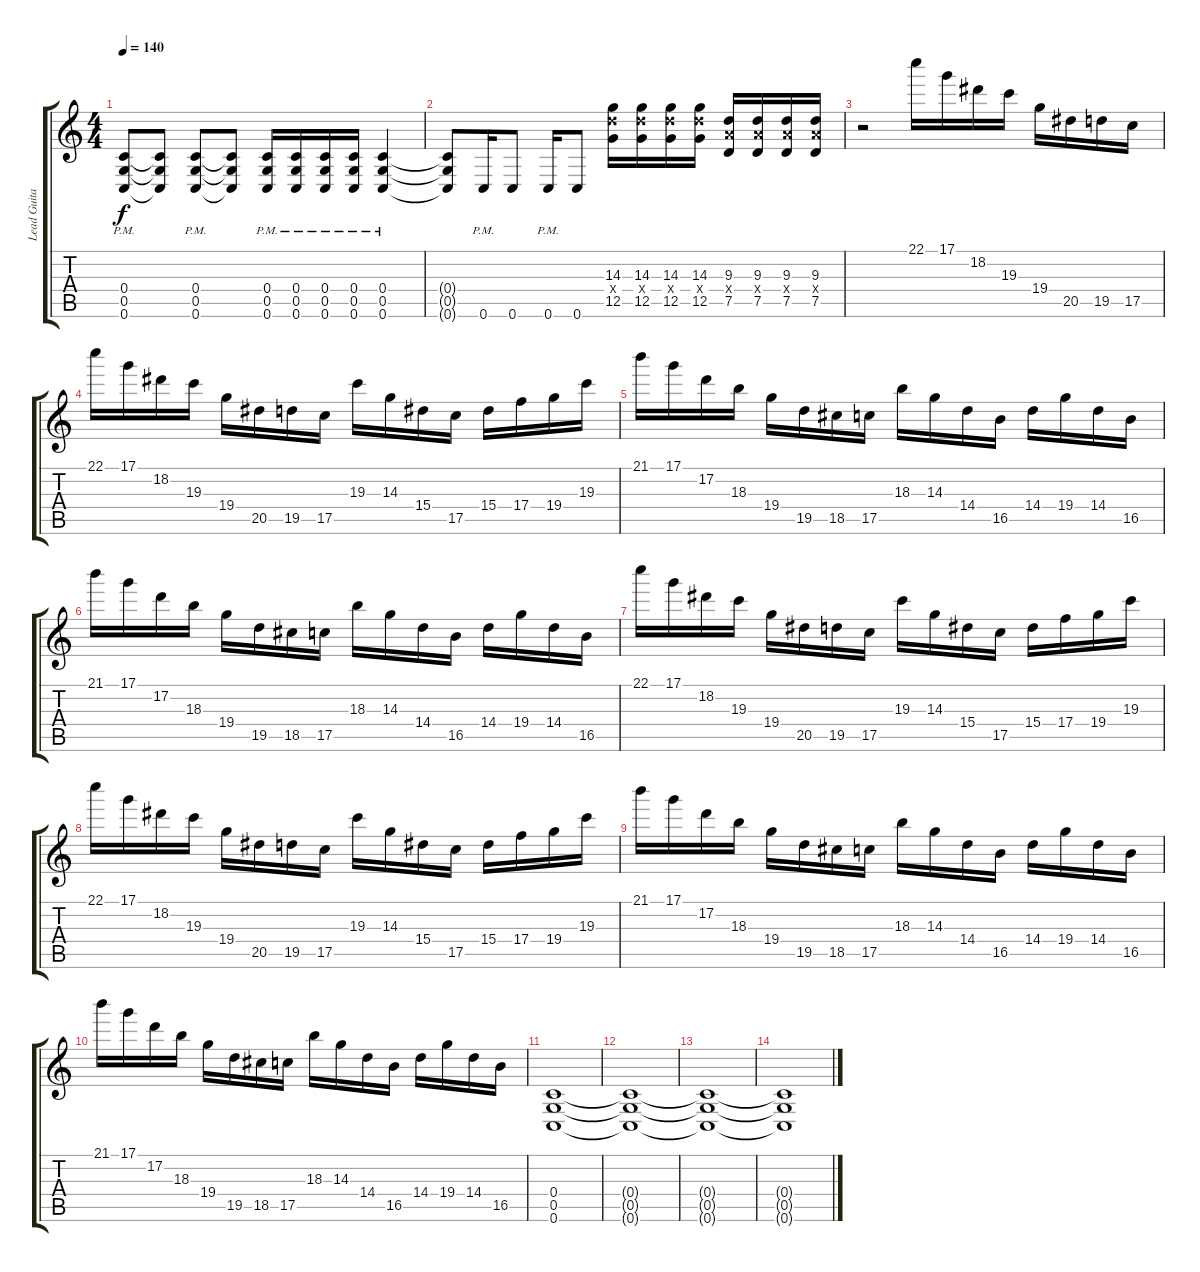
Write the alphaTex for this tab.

\track ("Lead Guitar (Drop C)" "Lead Guita") {instrument distortionguitar}
\staff {score tabs}
\tuning (D4 A3 F3 C3 G2 C2) {hide}
\ts (4 4)
\tempo 140
\clef g2
\ks c
(0.4{pm} 0.5{pm} 0.6{pm}).8{dy f} (0.4{t} 0.5{t} 0.6{t}).8 (0.4{pm} 0.5{pm} 0.6{pm}).8 (0.4{t} 0.5{t} 0.6{t}).8 (0.4{pm} 0.5{pm} 0.6{pm}).16 (0.4{pm} 0.5{pm} 0.6{pm}).16 (0.4{pm} 0.5{pm} 0.6{pm}).16 (0.4{pm} 0.5{pm} 0.6{pm}).16 (0.4{pm} 0.5{pm} 0.6{pm}).4 |
(0.4{t} 0.5{t} 0.6{t}).8 0.6{pm}.16 0.6.8 0.6{pm}.16 0.6.8 (14.3 14.4{x} 12.5).16 (14.3 14.4{x} 12.5).16 (14.3 14.4{x} 12.5).16 (14.3 14.4{x} 12.5).16 (9.3 9.4{x} 7.5).16 (9.3 9.4{x} 7.5).16 (9.3 9.4{x} 7.5).16 (9.3 9.4{x} 7.5).16 |
r.2 22.1.16 17.1.16 18.2.16 19.3.16 19.4.16 20.5.16 19.5.16 17.5.16 |
22.1.16 17.1.16 18.2.16 19.3.16 19.4.16 20.5.16 19.5.16 17.5.16 19.3.16 14.3.16 15.4.16 17.5.16 15.4.16 17.4.16 19.4.16 19.3.16 |
21.1.16 17.1.16 17.2.16 18.3.16 19.4.16 19.5.16 18.5.16 17.5.16 18.3.16 14.3.16 14.4.16 16.5.16 14.4.16 19.4.16 14.4.16 16.5.16 |
21.1.16 17.1.16 17.2.16 18.3.16 19.4.16 19.5.16 18.5.16 17.5.16 18.3.16 14.3.16 14.4.16 16.5.16 14.4.16 19.4.16 14.4.16 16.5.16 |
22.1.16 17.1.16 18.2.16 19.3.16 19.4.16 20.5.16 19.5.16 17.5.16 19.3.16 14.3.16 15.4.16 17.5.16 15.4.16 17.4.16 19.4.16 19.3.16 |
22.1.16 17.1.16 18.2.16 19.3.16 19.4.16 20.5.16 19.5.16 17.5.16 19.3.16 14.3.16 15.4.16 17.5.16 15.4.16 17.4.16 19.4.16 19.3.16 |
21.1.16 17.1.16 17.2.16 18.3.16 19.4.16 19.5.16 18.5.16 17.5.16 18.3.16 14.3.16 14.4.16 16.5.16 14.4.16 19.4.16 14.4.16 16.5.16 |
21.1.16 17.1.16 17.2.16 18.3.16 19.4.16 19.5.16 18.5.16 17.5.16 18.3.16 14.3.16 14.4.16 16.5.16 14.4.16 19.4.16 14.4.16 16.5.16 |
(0.4 0.5 0.6).1 |
(0.4{t} 0.5{t} 0.6{t}).1 |
(0.4{t} 0.5{t} 0.6{t}).1 |
(0.4{t} 0.5{t} 0.6{t}).1
